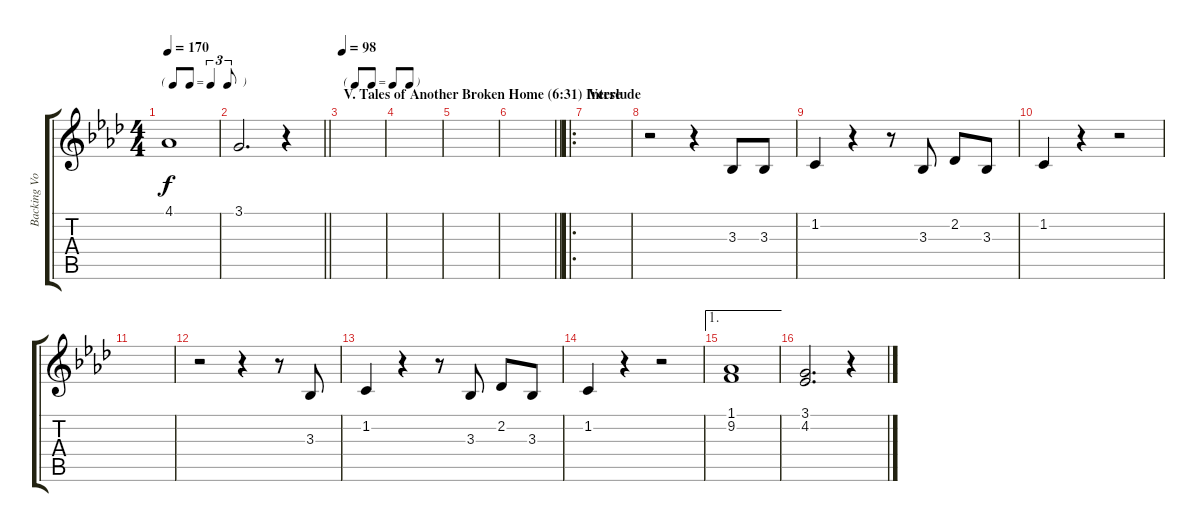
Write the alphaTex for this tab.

\track ("Backing Vocals" "Backing Vo") {instrument trumpet}
\staff {score tabs}
\tuning (E4 B3 G3 D3 A2 E2) {hide}
\ts (4 4)
\tf triplet8th
\tempo 170
\clef g2
\ks ab
4.1{t}.1{dy f} |
\barLineRight lightlight
3.1.2{d} r.4 |
\tf none
\section ("" "V. Tales of Another Broken Home (6:31) Interlude")
\tempo 98
|
|
|
\barLineRight lightlight
|
\ro
\section ("" "Verse")
|
r.2 r.4 3.3.8 3.3.8 |
1.2.4 r.4 r.8 3.3.8 2.2.8 3.3.8 |
1.2.4 r.4 r.2 |
|
r.2 r.4 r.8 3.3.8 |
1.2.4 r.4 r.8 3.3.8 2.2.8 3.3.8 |
1.2.4 r.4 r.2 |
\ae 1
(1.1 9.2).1 |
(3.1 4.2).2{d} r.4
